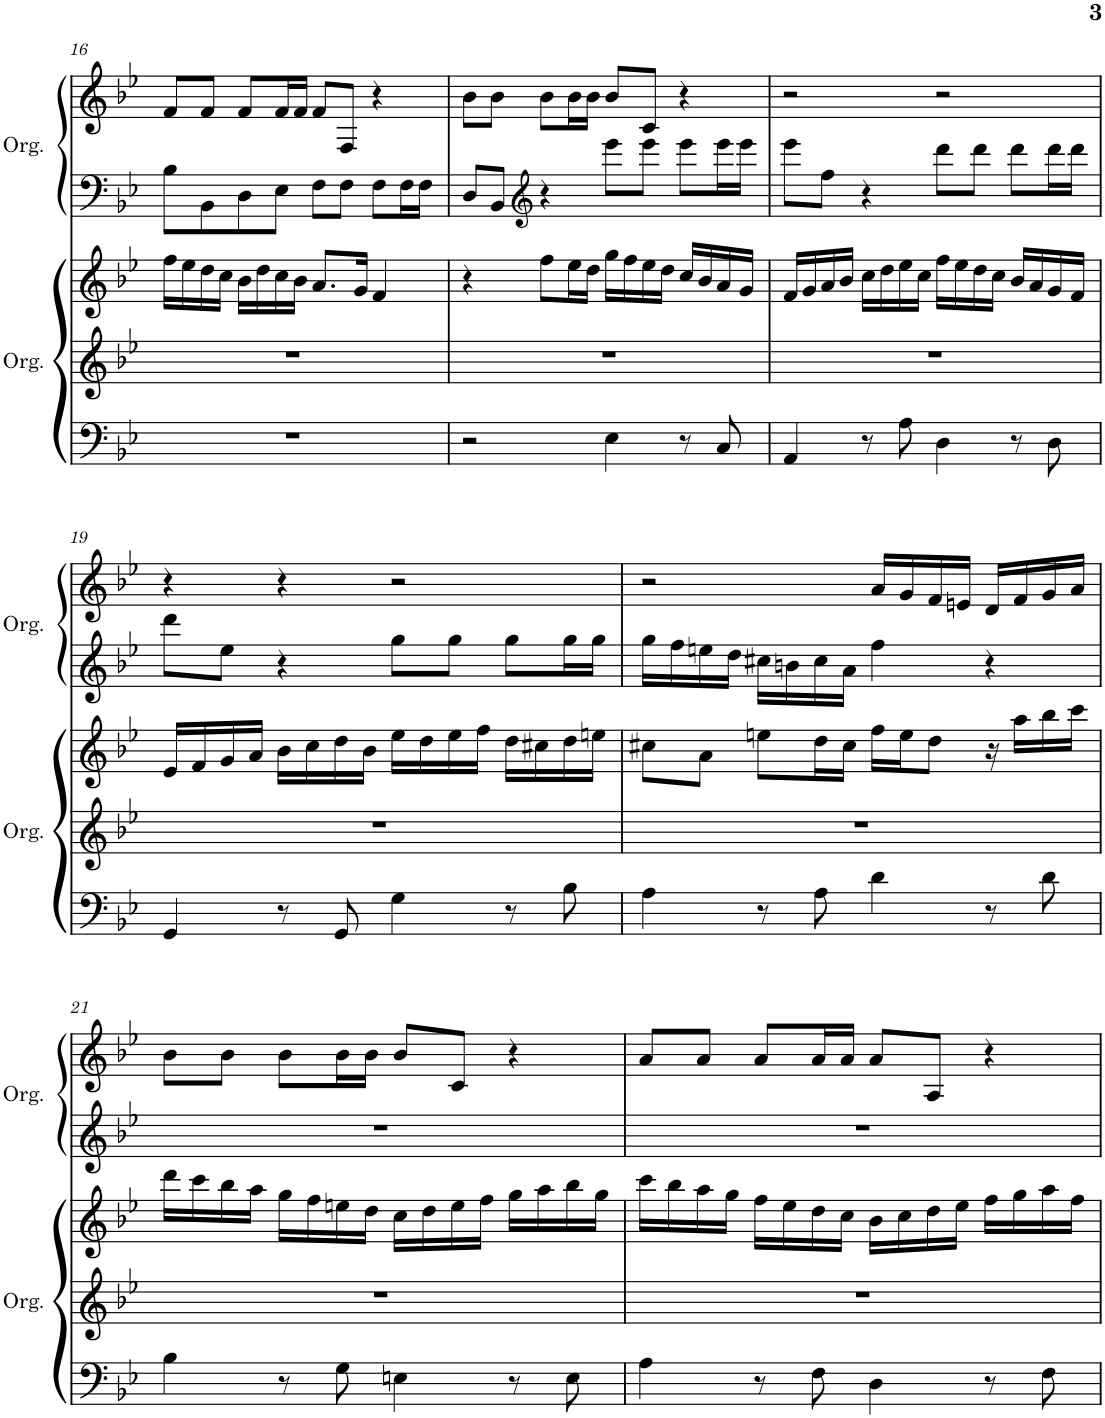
**kern	**kern	**kern	**kern	**kern
*part2	*part2	*part2	*part1	*part1
*staff5	*staff4	*staff3	*staff2	*staff1
*I"Organ	*	*	*I"Organ	*
*I'Org.	*	*	*I'Org.	*
!!LO:PB:g=z
*clefF4	*clefG2	*clefG2	*clefF4	*clefG2
*k[b-e-]	*k[b-e-]	*k[b-e-]	*k[b-e-]	*k[b-e-]
*M4/4	*M4/4	*M4/4	*M4/4	*M4/4
=16	=16	=16	=16	=16
1r	1r	16ff\LL	8B-\L	8f/L
.	.	16ee-\	.	.
.	.	16dd\	8BB-\	8f/J
.	.	16cc\JJ	.	.
.	.	16b-\LL	8D\	8f/L
.	.	16dd\	.	.
.	.	16cc\	8E-\J	16f/L
.	.	16b-\JJ	.	16f/JJ
.	.	8.a/L	8F\L	8f/L
.	.	.	8F\J	8F/J
.	.	16g/Jk	.	.
.	.	4f/	8F\L	4r
.	.	.	16F\L	.
.	.	.	16F\JJ	.
=17	=17	=17	=17	=17
2r	1r	4r	8D/L	8b-\L
.	.	.	8BB-/J	8b-\J
*	*	*	*clefG2	*
.	.	8ff\L	4r	8b-\L
.	.	16ee-\L	.	16b-\L
.	.	16dd\JJ	.	16b-\JJ
4E-\	.	16gg\LL	8eee-\L	8b-/L
.	.	16ff\	.	.
.	.	16ee-\	8eee-\J	8c/J
.	.	16dd\JJ	.	.
8r	.	16cc/LL	8eee-\L	4r
.	.	16b-/	.	.
8C/	.	16a/	16eee-\L	.
.	.	16g/JJ	16eee-\JJ	.
=18	=18	=18	=18	=18
4AA/	1r	16f/LL	8eee-\L	2r
.	.	16g/	.	.
.	.	16a/	8ff\J	.
.	.	16b-/JJ	.	.
8r	.	16cc\LL	4r	.
.	.	16dd\	.	.
8A\	.	16ee-\	.	.
.	.	16cc\JJ	.	.
4D\	.	16ff\LL	8ddd\L	2r
.	.	16ee-\	.	.
.	.	16dd\	8ddd\J	.
.	.	16cc\JJ	.	.
8r	.	16b-/LL	8ddd\L	.
.	.	16a/	.	.
8D\	.	16g/	16ddd\L	.
.	.	16f/JJ	16ddd\JJ	.
!!LO:LB:g=z
=19	=19	=19	=19	=19
4GG/	1r	16e-/LL	8ddd\L	4r
.	.	16f/	.	.
.	.	16g/	8ee-\J	.
.	.	16a/JJ	.	.
8r	.	16b-\LL	4r	4r
.	.	16cc\	.	.
8GG/	.	16dd\	.	.
.	.	16b-\JJ	.	.
4G\	.	16ee-\LL	8gg\L	2r
.	.	16dd\	.	.
.	.	16ee-\	8gg\J	.
.	.	16ff\JJ	.	.
8r	.	16dd\LL	8gg\L	.
.	.	16cc#X\	.	.
8B-\	.	16dd\	16gg\L	.
.	.	16een\JJ	16gg\JJ	.
=20	=20	=20	=20	=20
4A\	1r	8cc#X\L	16gg\LL	2r
.	.	.	16ff\	.
.	.	8a\J	16een\	.
.	.	.	16dd\JJ	.
8r	.	8een\L	16cc#X\LL	.
.	.	.	16bn\	.
8A\	.	16dd\L	16cc#\	.
.	.	16cc#\JJ	16a\JJ	.
4d\	.	16ff\LL	4ff\	16a/LL
.	.	16ee\J	.	16g/
.	.	8dd\J	.	16f/
.	.	.	.	16en/JJ
8r	.	16r	4r	16d/LL
.	.	16aa\LL	.	16f/
8d\	.	16bb-\	.	16g/
.	.	16ccc\JJ	.	16a/JJ
!!LO:LB:g=z
=21	=21	=21	=21	=21
4B-\	1r	16ddd\LL	1r	8b-\L
.	.	16ccc\	.	.
.	.	16bb-\	.	8b-\J
.	.	16aa\JJ	.	.
8r	.	16gg\LL	.	8b-\L
.	.	16ff\	.	.
8G\	.	16een\	.	16b-\L
.	.	16dd\JJ	.	16b-\JJ
4En\	.	16cc\LL	.	8b-/L
.	.	16dd\	.	.
.	.	16ee\	.	8c/J
.	.	16ff\JJ	.	.
8r	.	16gg\LL	.	4r
.	.	16aa\	.	.
8E\	.	16bb-\	.	.
.	.	16gg\JJ	.	.
=22	=22	=22	=22	=22
4A\	1r	16ccc\LL	1r	8a/L
.	.	16bb-\	.	.
.	.	16aa\	.	8a/J
.	.	16gg\JJ	.	.
8r	.	16ff\LL	.	8a/L
.	.	16ee-\	.	.
8F\	.	16dd\	.	16a/L
.	.	16cc\JJ	.	16a/JJ
4D\	.	16b-\LL	.	8a/L
.	.	16cc\	.	.
.	.	16dd\	.	8A/J
.	.	16ee-\JJ	.	.
8r	.	16ff\LL	.	4r
.	.	16gg\	.	.
8F\	.	16aa\	.	.
.	.	16ff\JJ	.	.
=	=	=	=	=
*-	*-	*-	*-	*-
